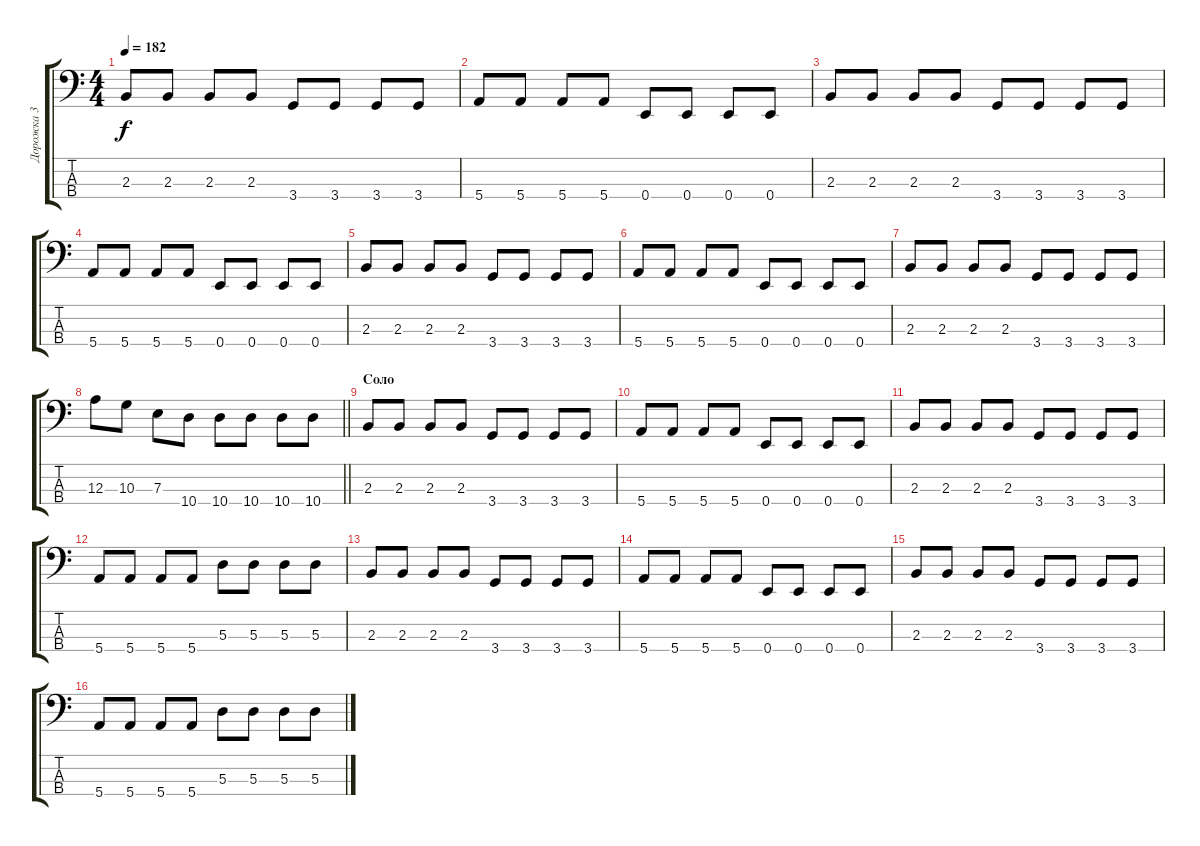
\track ("Дорожка 3" "Дорожка 3") {instrument electricbasspick}
\staff {score tabs}
\tuning (G2 D2 A1 E1) {hide}
\ts (4 4)
\tempo 182
\clef f4
\ks c
2.3.8{dy f} 2.3.8 2.3.8 2.3.8 3.4.8 3.4.8 3.4.8 3.4.8 |
5.4.8 5.4.8 5.4.8 5.4.8 0.4.8 0.4.8 0.4.8 0.4.8 |
2.3.8 2.3.8 2.3.8 2.3.8 3.4.8 3.4.8 3.4.8 3.4.8 |
5.4.8 5.4.8 5.4.8 5.4.8 0.4.8 0.4.8 0.4.8 0.4.8 |
2.3.8 2.3.8 2.3.8 2.3.8 3.4.8 3.4.8 3.4.8 3.4.8 |
5.4.8 5.4.8 5.4.8 5.4.8 0.4.8 0.4.8 0.4.8 0.4.8 |
2.3.8 2.3.8 2.3.8 2.3.8 3.4.8 3.4.8 3.4.8 3.4.8 |
\barLineRight lightlight
12.3.8 10.3.8 7.3.8 10.4.8 10.4.8 10.4.8 10.4.8 10.4.8 |
\section ("" "Соло")
2.3.8 2.3.8 2.3.8 2.3.8 3.4.8 3.4.8 3.4.8 3.4.8 |
5.4.8 5.4.8 5.4.8 5.4.8 0.4.8 0.4.8 0.4.8 0.4.8 |
2.3.8 2.3.8 2.3.8 2.3.8 3.4.8 3.4.8 3.4.8 3.4.8 |
5.4.8 5.4.8 5.4.8 5.4.8 5.3.8 5.3.8 5.3.8 5.3.8 |
2.3.8 2.3.8 2.3.8 2.3.8 3.4.8 3.4.8 3.4.8 3.4.8 |
5.4.8 5.4.8 5.4.8 5.4.8 0.4.8 0.4.8 0.4.8 0.4.8 |
2.3.8 2.3.8 2.3.8 2.3.8 3.4.8 3.4.8 3.4.8 3.4.8 |
5.4.8 5.4.8 5.4.8 5.4.8 5.3.8 5.3.8 5.3.8 5.3.8
